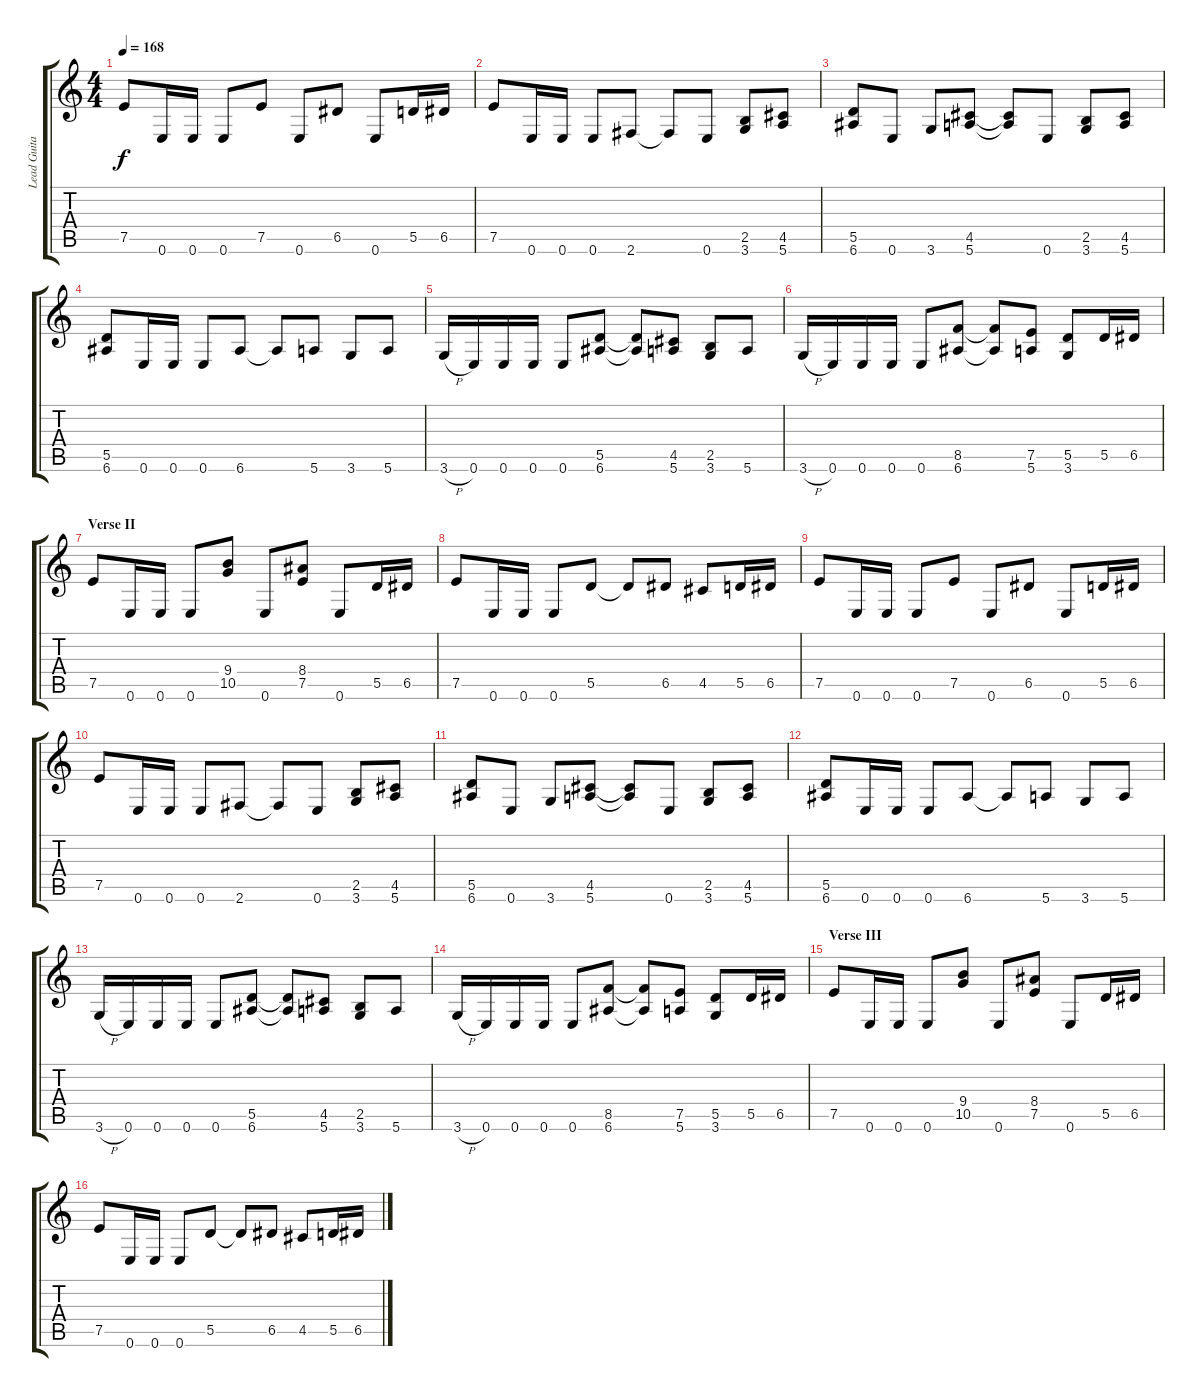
\track ("Lead Guitar (Marty Friedman)" "Lead Guita") {instrument distortionguitar}
\staff {score tabs}
\tuning (E4 B3 G3 D3 A2 E2) {hide}
\ts (4 4)
\tempo 168
\clef g2
\ks c
7.5.8{dy f} 0.6.16 0.6.16 0.6.8 7.5.8 0.6.8 6.5.8 0.6.8 5.5.16 6.5.16 |
7.5.8 0.6.16 0.6.16 0.6.8 2.6.8 2.6{t}.8 0.6.8 (2.5 3.6).8 (4.5 5.6).8 |
(5.5 6.6).8 0.6.8 3.6.8 (4.5 5.6).8 (4.5{t} 5.6{t}).8 0.6.8 (2.5 3.6).8 (4.5 5.6).8 |
(5.5 6.6).8 0.6.16 0.6.16 0.6.8 6.6.8 6.6{t}.8 5.6.8 3.6.8 5.6.8 |
3.6{h}.16 0.6.16 0.6.16 0.6.16 0.6.8 (5.5 6.6).8 (5.5{t} 6.6{t}).8 (4.5 5.6).8 (2.5 3.6).8 5.6.8 |
3.6{h}.16 0.6.16 0.6.16 0.6.16 0.6.8 (8.5 6.6).8 (8.5{t} 6.6{t}).8 (7.5 5.6).8 (5.5 3.6).8 5.5.16 6.5.16 |
\section ("" "Verse II")
7.5.8 0.6.16 0.6.16 0.6.8 (9.4 10.5).8 0.6.8 (8.4 7.5).8 0.6.8 5.5.16 6.5.16 |
7.5.8 0.6.16 0.6.16 0.6.8 5.5.8 5.5{t}.8 6.5.8 4.5.8 5.5.16 6.5.16 |
7.5.8 0.6.16 0.6.16 0.6.8 7.5.8 0.6.8 6.5.8 0.6.8 5.5.16 6.5.16 |
7.5.8 0.6.16 0.6.16 0.6.8 2.6.8 2.6{t}.8 0.6.8 (2.5 3.6).8 (4.5 5.6).8 |
(5.5 6.6).8 0.6.8 3.6.8 (4.5 5.6).8 (4.5{t} 5.6{t}).8 0.6.8 (2.5 3.6).8 (4.5 5.6).8 |
(5.5 6.6).8 0.6.16 0.6.16 0.6.8 6.6.8 6.6{t}.8 5.6.8 3.6.8 5.6.8 |
3.6{h}.16 0.6.16 0.6.16 0.6.16 0.6.8 (5.5 6.6).8 (5.5{t} 6.6{t}).8 (4.5 5.6).8 (2.5 3.6).8 5.6.8 |
3.6{h}.16 0.6.16 0.6.16 0.6.16 0.6.8 (8.5 6.6).8 (8.5{t} 6.6{t}).8 (7.5 5.6).8 (5.5 3.6).8 5.5.16 6.5.16 |
\section ("" "Verse III")
7.5.8 0.6.16 0.6.16 0.6.8 (9.4 10.5).8 0.6.8 (8.4 7.5).8 0.6.8 5.5.16 6.5.16 |
7.5.8 0.6.16 0.6.16 0.6.8 5.5.8 5.5{t}.8 6.5.8 4.5.8 5.5.16 6.5.16
